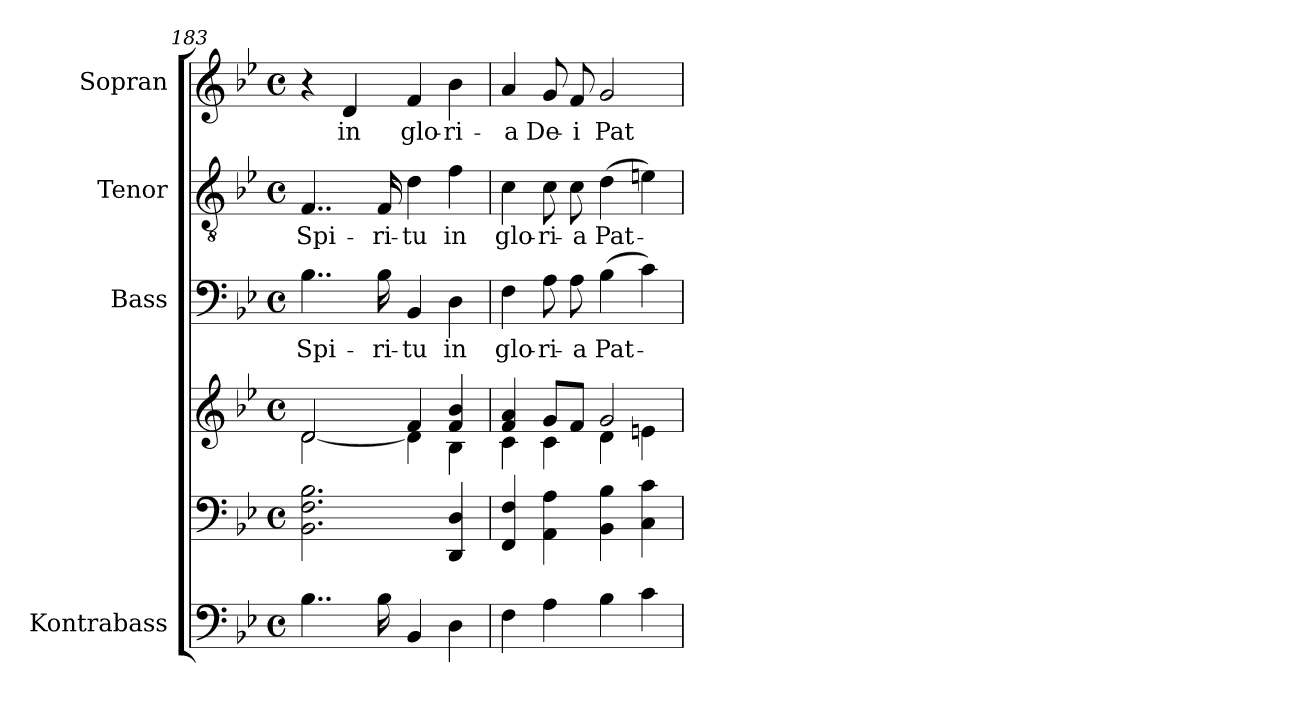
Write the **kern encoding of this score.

**kern	**kern	**kern	**kern	**text	**kern	**text	**kern	**text
*part5	*part4	*part4	*part3	*part3	*part2	*part2	*part1	*part1
*staff6	*staff5	*staff4	*staff3	*staff3	*staff2	*staff2	*staff1	*staff1
*I"Kontrabass	*	*	*I"Bass	*	*I"Tenor	*	*I"Sopran	*
*I'Kb.	*	*	*I'B.	*	*I'T.	*	*I'S.	*
!!LO:LB:g=z
*clefF4	*clefF4	*clefG2	*clefF4	*	*clefGv2	*	*clefG2	*
*ITrd7c12	*	*	*	*	*	*	*	*
*k[b-e-]	*k[b-e-]	*k[b-e-]	*k[b-e-]	*	*k[b-e-]	*	*k[b-e-]	*
*B-:	*B-:	*B-:	*B-:	*	*B-:	*	*B-:	*
*M4/4	*M4/4	*M4/4	*M4/4	*	*M4/4	*	*M4/4	*
*met(c)	*met(c)	*met(c)	*met(c)	*	*met(c)	*	*met(c)	*
=183	=183	=183	=183	=183	=183	=183	=183	=183
*	*	*^	*	*	*	*	*	*
!	!	!	!	!	!LO:LY:b	!	!LO:LY:b	!	!
4..BB-\	2.BB-\ 2.F\ 2.B-\	2d/	[<2d\	4..B-\	Spi-	4..F/	Spi-	4r	.
!	!	!	!	!	!	!	!	!	!LO:LY:b
.	.	.	.	.	.	.	.	4d/	in
!	!	!	!	!	!LO:LY:b	!	!LO:LY:b	!	!
16BB-\	.	.	.	16B-\	-ri-	16F/	-ri-	.	.
!	!	!	!	!	!LO:LY:b	!	!LO:LY:b	!	!LO:LY:b
4BBB-/	.	4f/	4d\]	4BB-/	-tu	4d\	-tu	4f/	glo-
!	!	!	!	!	!LO:LY:b	!	!LO:LY:b	!	!LO:LY:b
4DD\	4DD/ 4D/	4f/ 4b-/	4B-\	4D\	in	4f\	in	4b-\	-ri-
=184	=184	=184	=184	=184	=184	=184	=184	=184	=184
!	!	!	!	!	!LO:LY:b	!	!LO:LY:b	!	!LO:LY:b
4FF\	4FF/ 4F/	4f/ 4a/	4c\	4F\	glo-	4c\	glo-	4a/	-a
!	!	!	!	!	!LO:LY:b	!	!LO:LY:b	!	!LO:LY:b
4AA\	4AA\ 4A\	8g/L	4c\	8A\	-ri-	8c\	-ri-	8g/	De-
!	!	!	!	!	!LO:LY:b	!	!LO:LY:b	!	!LO:LY:b
.	.	8f/J	.	8A\	-a	8c\	-a	8f/	-i
!	!	!	!	!	!LO:LY:b	!	!LO:LY:b	!	!LO:LY:b
4BB-\	4BB-\ 4B-\	2g/	4d\	(>4B-\	Pat-	(>4d\	Pat-	2g/	Pat-
4C\	4C\ 4c\	.	4en\	4c\)	.	4en\)	.	.	.
*	*	*v	*v	*	*	*	*	*	*
=	=	=	=	=	=	=	=	=
*-	*-	*-	*-	*-	*-	*-	*-	*-
